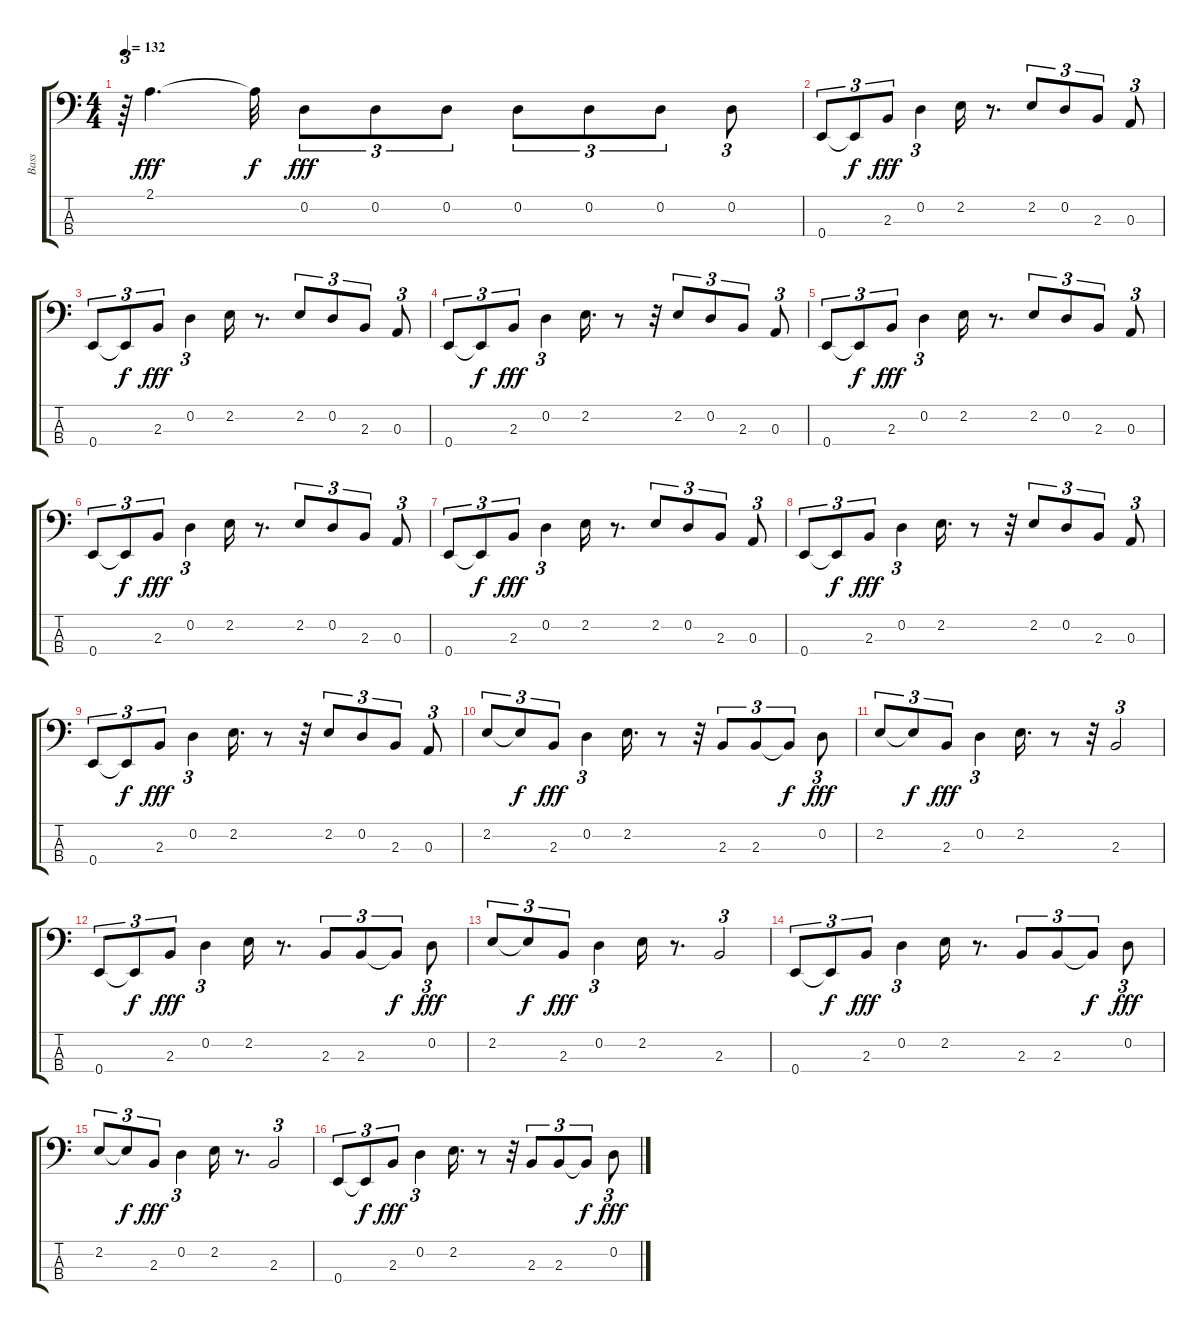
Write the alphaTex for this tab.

\track ("Bass" "Bass") {instrument electricbassfinger}
\staff {score tabs}
\tuning (G2 D2 A1 E1) {hide}
\ts (4 4)
\tempo 132
\clef f4
\ks c
r.64{tu (3 2) dy fff} 2.1.4{d} 2.1{t}.32{dy f} 0.2.8{tu (3 2) dy fff} 0.2.8{tu (3 2)} 0.2.8{tu (3 2)} 0.2.8{tu (3 2)} 0.2.8{tu (3 2)} 0.2.8{tu (3 2)} 0.2.8{tu (3 2)} |
0.4.8{tu (3 2)} 0.4{t}.8{tu (3 2) dy f} 2.3.8{tu (3 2) dy fff} 0.2.4{tu (3 2)} 2.2.16 r.8{d} 2.2.8{tu (3 2)} 0.2.8{tu (3 2)} 2.3.8{tu (3 2)} 0.3.8{tu (3 2)} |
0.4.8{tu (3 2)} 0.4{t}.8{tu (3 2) dy f} 2.3.8{tu (3 2) dy fff} 0.2.4{tu (3 2)} 2.2.16 r.8{d} 2.2.8{tu (3 2)} 0.2.8{tu (3 2)} 2.3.8{tu (3 2)} 0.3.8{tu (3 2)} |
0.4.8{tu (3 2)} 0.4{t}.8{tu (3 2) dy f} 2.3.8{tu (3 2) dy fff} 0.2.4{tu (3 2)} 2.2.16{d} r.8 r.32 2.2.8{tu (3 2)} 0.2.8{tu (3 2)} 2.3.8{tu (3 2)} 0.3.8{tu (3 2)} |
0.4.8{tu (3 2)} 0.4{t}.8{tu (3 2) dy f} 2.3.8{tu (3 2) dy fff} 0.2.4{tu (3 2)} 2.2.16 r.8{d} 2.2.8{tu (3 2)} 0.2.8{tu (3 2)} 2.3.8{tu (3 2)} 0.3.8{tu (3 2)} |
0.4.8{tu (3 2)} 0.4{t}.8{tu (3 2) dy f} 2.3.8{tu (3 2) dy fff} 0.2.4{tu (3 2)} 2.2.16 r.8{d} 2.2.8{tu (3 2)} 0.2.8{tu (3 2)} 2.3.8{tu (3 2)} 0.3.8{tu (3 2)} |
0.4.8{tu (3 2)} 0.4{t}.8{tu (3 2) dy f} 2.3.8{tu (3 2) dy fff} 0.2.4{tu (3 2)} 2.2.16 r.8{d} 2.2.8{tu (3 2)} 0.2.8{tu (3 2)} 2.3.8{tu (3 2)} 0.3.8{tu (3 2)} |
0.4.8{tu (3 2)} 0.4{t}.8{tu (3 2) dy f} 2.3.8{tu (3 2) dy fff} 0.2.4{tu (3 2)} 2.2.16{d} r.8 r.32 2.2.8{tu (3 2)} 0.2.8{tu (3 2)} 2.3.8{tu (3 2)} 0.3.8{tu (3 2)} |
0.4.8{tu (3 2)} 0.4{t}.8{tu (3 2) dy f} 2.3.8{tu (3 2) dy fff} 0.2.4{tu (3 2)} 2.2.16{d} r.8 r.32 2.2.8{tu (3 2)} 0.2.8{tu (3 2)} 2.3.8{tu (3 2)} 0.3.8{tu (3 2)} |
2.2.8{tu (3 2)} 2.2{t}.8{tu (3 2) dy f} 2.3.8{tu (3 2) dy fff} 0.2.4{tu (3 2)} 2.2.16{d} r.8 r.32 2.3.8{tu (3 2)} 2.3.8{tu (3 2)} 2.3{t}.8{tu (3 2) dy f} 0.2.8{tu (3 2) dy fff} |
2.2.8{tu (3 2)} 2.2{t}.8{tu (3 2) dy f} 2.3.8{tu (3 2) dy fff} 0.2.4{tu (3 2)} 2.2.16{d} r.8 r.32 2.3.2{tu (3 2)} |
0.4.8{tu (3 2)} 0.4{t}.8{tu (3 2) dy f} 2.3.8{tu (3 2) dy fff} 0.2.4{tu (3 2)} 2.2.16 r.8{d} 2.3.8{tu (3 2)} 2.3.8{tu (3 2)} 2.3{t}.8{tu (3 2) dy f} 0.2.8{tu (3 2) dy fff} |
2.2.8{tu (3 2)} 2.2{t}.8{tu (3 2) dy f} 2.3.8{tu (3 2) dy fff} 0.2.4{tu (3 2)} 2.2.16 r.8{d} 2.3.2{tu (3 2)} |
0.4.8{tu (3 2)} 0.4{t}.8{tu (3 2) dy f} 2.3.8{tu (3 2) dy fff} 0.2.4{tu (3 2)} 2.2.16 r.8{d} 2.3.8{tu (3 2)} 2.3.8{tu (3 2)} 2.3{t}.8{tu (3 2) dy f} 0.2.8{tu (3 2) dy fff} |
2.2.8{tu (3 2)} 2.2{t}.8{tu (3 2) dy f} 2.3.8{tu (3 2) dy fff} 0.2.4{tu (3 2)} 2.2.16 r.8{d} 2.3.2{tu (3 2)} |
0.4.8{tu (3 2)} 0.4{t}.8{tu (3 2) dy f} 2.3.8{tu (3 2) dy fff} 0.2.4{tu (3 2)} 2.2.16{d} r.8 r.32 2.3.8{tu (3 2)} 2.3.8{tu (3 2)} 2.3{t}.8{tu (3 2) dy f} 0.2.8{tu (3 2) dy fff}
